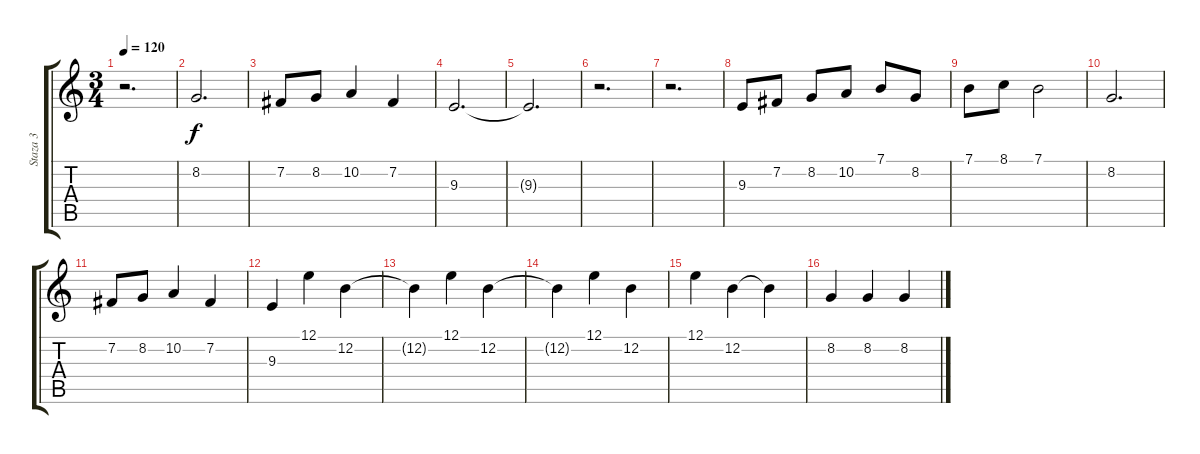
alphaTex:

\track ("Staza 3" "Staza 3") {instrument flute}
\staff {score tabs}
\tuning (E4 B3 G3 D3 A2 E2) {hide}
\ts (3 4)
\tempo 120
\clef g2
\ks c
r.2{d dy f} |
8.2.2{d} |
7.2.8 8.2.8 10.2.4 7.2.4 |
9.3.2{d} |
9.3{t}.2{d} |
r.2{d} |
r.2{d} |
9.3.8 7.2.8 8.2.8 10.2.8 7.1.8 8.2.8 |
7.1.8 8.1.8 7.1.2 |
8.2.2{d} |
7.2.8 8.2.8 10.2.4 7.2.4 |
9.3.4 12.1.4 12.2.4 |
12.2{t}.4 12.1.4 12.2.4 |
12.2{t}.4 12.1.4 12.2.4 |
12.1.4 12.2.4 12.2{t}.4 |
8.2.4 8.2.4 8.2.4
